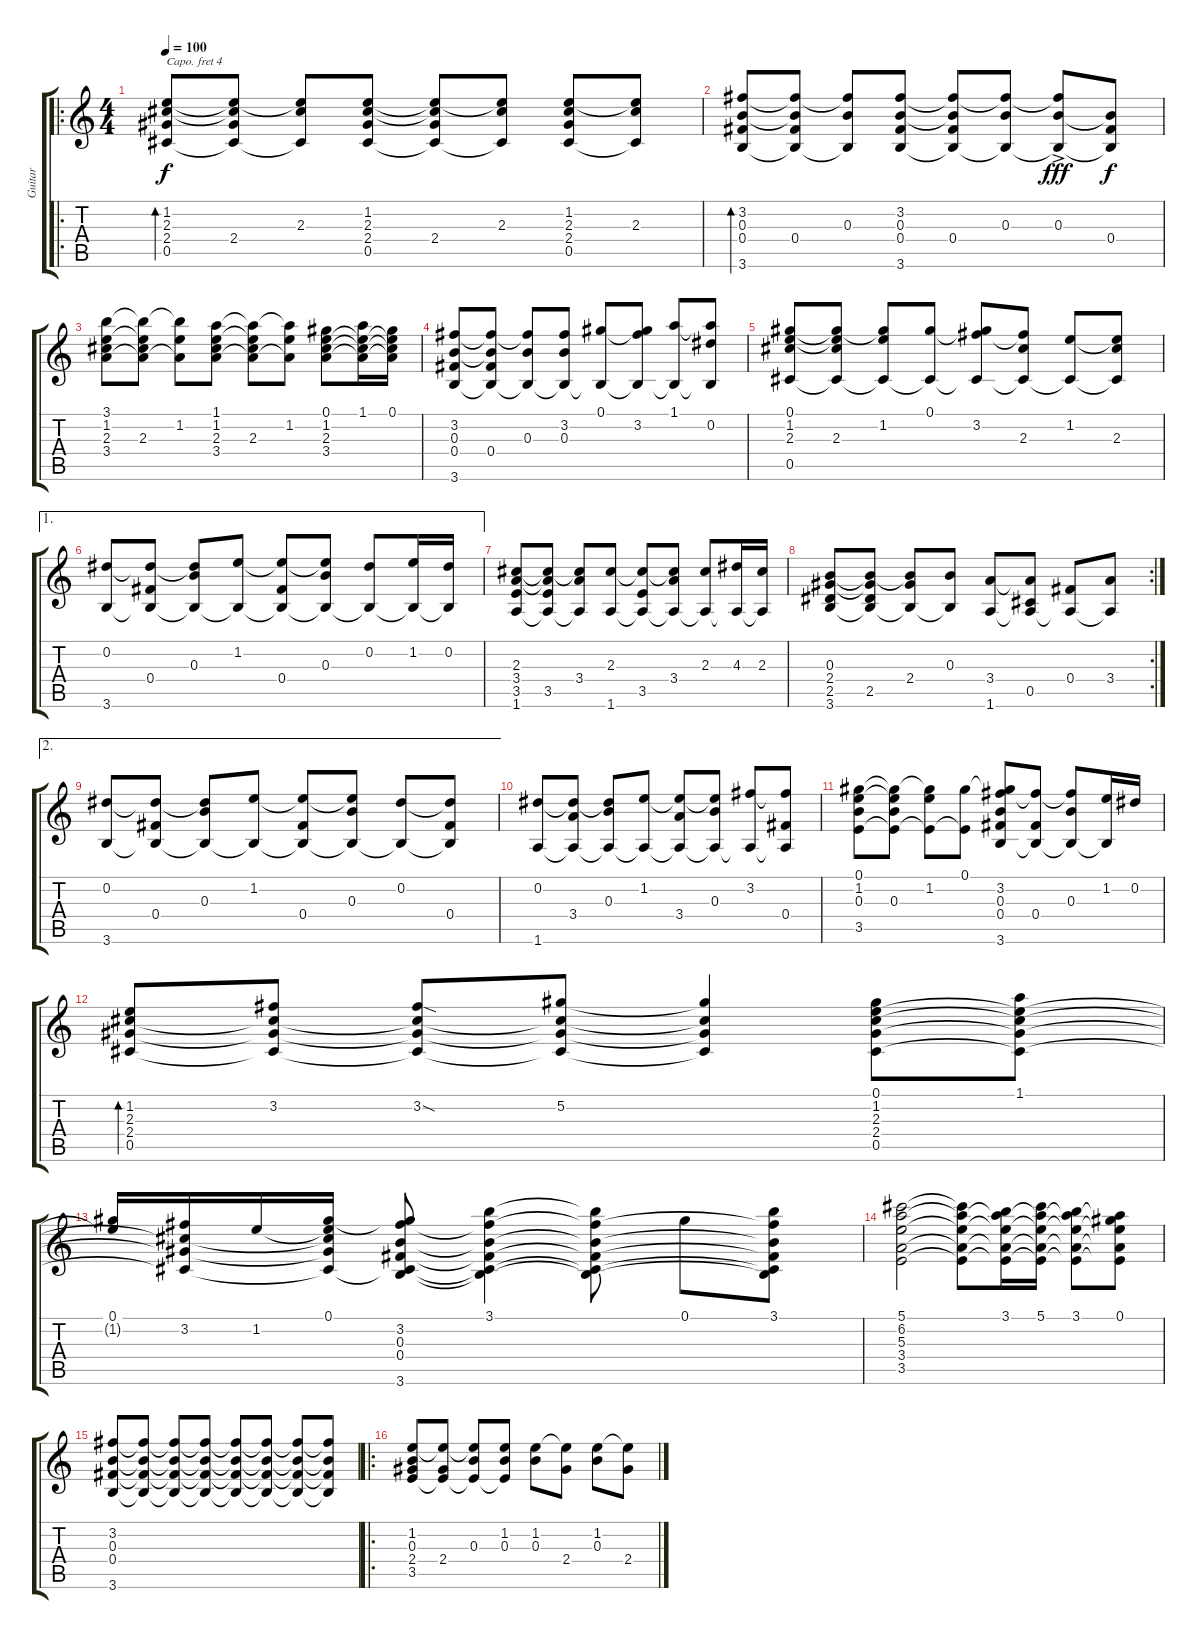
\track ("Guitar" "Guitar") {instrument electricguitarjazz}
\staff {score tabs}
\capo 4
\tuning (E4 B3 G3 D3 A2 E2) {hide}
\ro
\ts (4 4)
\tempo 100
\clef g2
\ks c
(1.2 2.3 2.4 0.5).8{bd 480 dy f} (1.2{t} 2.3{t} 2.4 0.5{t}).8 (1.2{t} 2.3 0.5{t}).8 (1.2 2.3 2.4 0.5).8 (1.2{t} 2.3{t} 2.4 0.5{t}).8 (1.2{t} 2.3 0.5{t}).8 (1.2 2.3 2.4 0.5).8 (1.2{t} 2.3 0.5{t}).8 |
(3.2 0.3 0.4 3.6).8{bd 480} (3.2{t} 0.3{t} 0.4 3.6{t}).8 (3.2{t} 0.3 3.6{t}).8 (3.2 0.3 0.4 3.6).8 (3.2{t} 0.3{t} 0.4 3.6{t}).8 (3.2{t} 0.3 3.6{t}).8 (3.2{t} 0.3{ac} 3.6{t}).8{dy fff} (0.3{t} 0.4 3.6{t}).8{dy f} |
(3.1 1.2 2.3 3.4).8 (3.1{t} 1.2{t} 2.3 3.4{t}).8 (3.1{t} 1.2 3.4{t}).8 (1.1 1.2 2.3 3.4).8 (1.1{t} 1.2{t} 2.3 3.4{t}).8 (1.1{t} 1.2 3.4{t}).8 (0.1 1.2 2.3 3.4).8 (1.1 1.2{t} 2.3{t} 3.4{t}).16 (0.1 1.2{t} 2.3{t} 3.4{t}).16 |
(3.2 0.3 0.4 3.6).8 (3.2{t} 0.3{t} 0.4 3.6{t}).8 (3.2{t} 0.3 3.6{t}).8 (3.2 0.3 3.6{t}).8 (0.1 3.6{t}).8 (0.1{t} 3.2 3.6{t}).8 (1.1 3.6{t}).8 (1.1{t} 0.2 3.6{t}).8 |
(0.1 1.2 2.3 0.5).8 (0.1{t} 1.2{t} 2.3 0.5{t}).8 (0.1{t} 1.2 0.5{t}).8 (0.1 0.5{t}).8 (0.1{t} 3.2 0.5{t}).8 (3.2{t} 2.3 0.5{t}).8 (1.2 0.5{t}).8 (1.2{t} 2.3 0.5{t}).8 |
\ae 1
(0.2 3.6).8 (0.2{t} 0.4 3.6{t}).8 (0.2{t} 0.3 3.6{t}).8 (1.2 3.6{t}).8 (1.2{t} 0.4 3.6{t}).8 (1.2{t} 0.3 3.6{t}).8 (0.2 3.6{t}).8 (1.2 3.6{t}).16 (0.2 3.6{t}).16 |
(2.3 3.4 3.5 1.6).8 (2.3{t} 3.4{t} 3.5 1.6{t}).8 (2.3{t} 3.4 1.6{t}).8 (2.3 1.6).8 (2.3{t} 3.5 1.6{t}).8 (2.3{t} 3.4 1.6{t}).8 (2.3 1.6{t}).8 (4.3 1.6{t}).16 (2.3 1.6{t}).16 |
\rc 2
(0.3 2.4 2.5 3.6).8 (0.3{t} 2.4{t} 2.5 3.6{t}).8 (0.3{t} 2.4 3.6{t}).8 (0.3 3.6{t}).8 (3.4 1.6).8 (3.4{t} 0.5 1.6{t}).8 (0.4 1.6{t}).8 (3.4 1.6{t}).8 |
\ae 2
(0.2 3.6).8 (0.2{t} 0.4 3.6{t}).8 (0.2{t} 0.3 3.6{t}).8 (1.2 3.6{t}).8 (1.2{t} 0.4 3.6{t}).8 (1.2{t} 0.3 3.6{t}).8 (0.2 3.6{t}).8 (0.2{t} 0.4 3.6{t}).8 |
(0.2 1.6).8 (0.2{t} 3.4 1.6{t}).8 (0.2{t} 0.3 1.6{t}).8 (1.2 1.6{t}).8 (1.2{t} 3.4 1.6{t}).8 (1.2{t} 0.3 1.6{t}).8 (3.2 1.6{t}).8 (3.2{t} 0.4 1.6{t}).8 |
(0.1 1.2 0.3 3.5).8 (0.1{t} 1.2{t} 0.3 3.5{t}).8 (0.1{t} 1.2 3.5{t}).8 (0.1 3.5{t}).8 (0.1{t} 3.2 0.3 0.4 3.6).8 (3.2{t} 0.4 3.6{t}).8 (3.2{t} 0.3 3.6{t}).8 (1.2 3.6{t}).16 0.2.16 |
(1.2 2.3 2.4 0.5).8{bd 240} (3.2 2.3{t} 2.4{t} 0.5{t}).8 (3.2{sod} 2.3{t} 2.4{t} 0.5{t}).8 (5.2 2.3{t} 2.4{t} 0.5{t}).8 (5.2{t} 2.3{t} 2.4{t} 0.5{t}).4 (0.1 1.2 2.3 2.4 0.5).8 (1.1 1.2{t} 2.3{t} 2.4{t} 0.5{t}).8 |
(0.1 1.2{t}).16 (3.2 2.3{t} 2.4{t} 0.5{t}).16 1.2.16 (0.1 1.2{t} 2.3{t} 2.4{t} 0.5{t}).16 (0.1{t} 3.2 0.3 0.4 0.5{t} 3.6).8 (3.1 3.2{t} 0.3{t} 0.4{t} 0.5{t} 3.6{t}).4 (3.1{t} 3.2{t} 0.3{t} 0.4{t} 0.5{t} 3.6{t}).8 0.1.8 (3.1 3.2{t} 0.3{t} 0.4{t} 0.5{t} 3.6{t}).8 |
(5.1 6.2 5.3 3.4 3.5).2 (5.1{t} 6.2{t} 5.3{t} 3.4{t} 3.5{t}).8 (3.1 6.2{t} 5.3{t} 3.4{t} 3.5{t}).16 (5.1 6.2{t} 5.3{t} 3.4{t} 3.5{t}).16 (3.1 6.2{t} 5.3{t} 3.4{t} 3.5{t}).8 (0.1 6.2{t} 5.3{t} 3.4{t} 3.5{t}).8 |
(3.2 0.3 0.4 3.6).8 (3.2{t} 0.3{t} 0.4{t} 3.6{t}).8 (3.2{t} 0.3{t} 0.4{t} 3.6{t}).8 (3.2{t} 0.3{t} 0.4{t} 3.6{t}).8 (3.2{t} 0.3{t} 0.4{t} 3.6{t}).8 (3.2{t} 0.3{t} 0.4{t} 3.6{t}).8 (3.2{t} 0.3{t} 0.4{t} 3.6{t}).8 (3.2{t} 0.3{t} 0.4{t} 3.6{t}).8 |
\ro
(1.2 0.3 2.4 3.5).8 (1.2{t} 2.4 3.5{t}).8 (1.2{t} 0.3 3.5{t}).8 (1.2 0.3 3.5{t}).8 (1.2 0.3).8 (1.2{t} 2.4).8 (1.2 0.3).8 (1.2{t} 2.4).8
